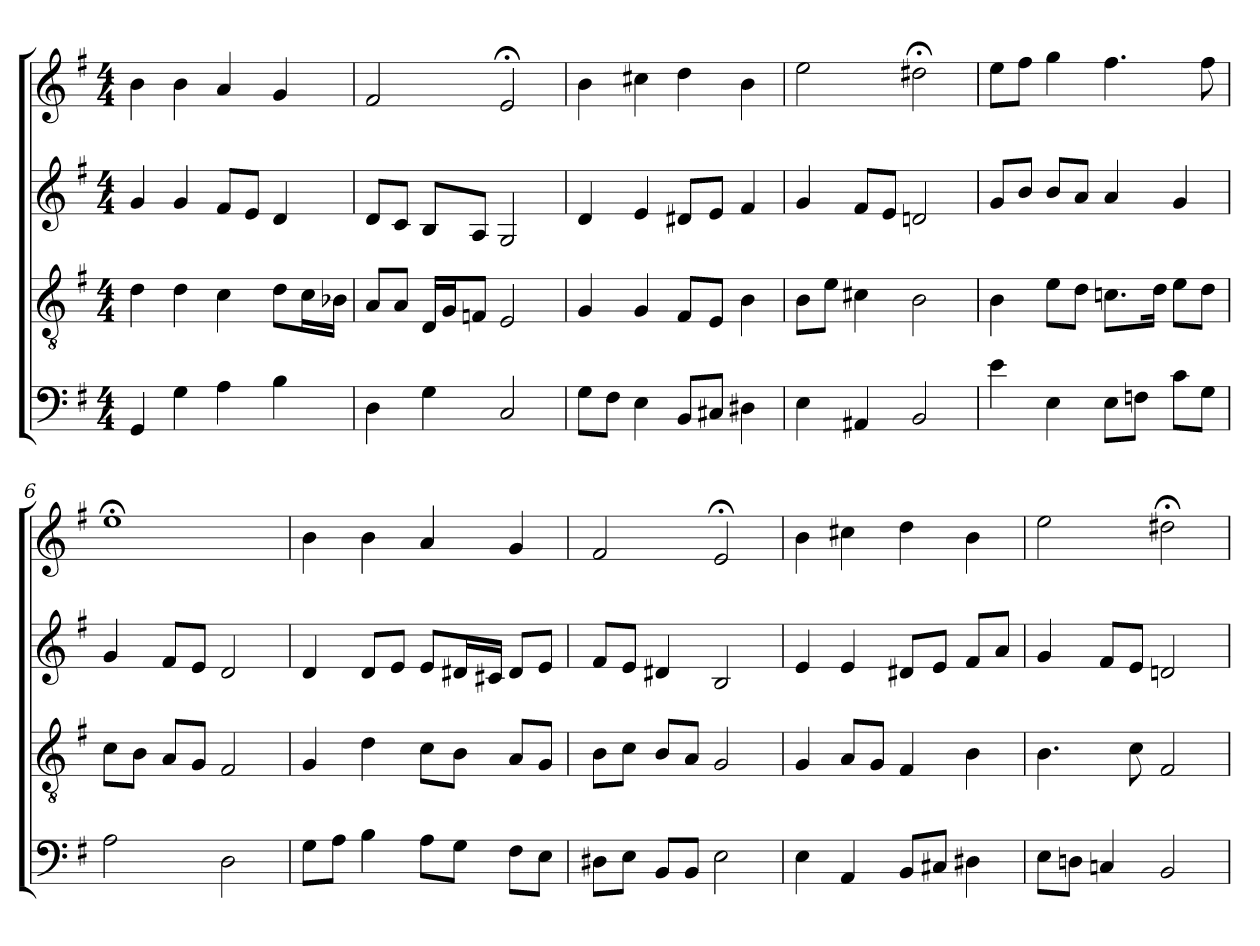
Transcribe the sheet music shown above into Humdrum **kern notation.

**kern	**kern	**kern	**kern
*part4	*part3	*part2	*part1
*staff4	*staff3	*staff2	*staff1
*clefF4	*clefGv2	*clefG2	*clefG2
*k[f#]	*k[f#]	*k[f#]	*k[f#]
*M4/4	*M4/4	*M4/4	*M4/4
=1	=1	=1	=1
4GG/	4d\	4g/	4b\
4G\	4d\	4g/	4b\
4A\	4c\	8f#/L	4a/
.	.	8e/J	.
4B\	8d\L	4d/	4g/
.	16c\L	.	.
.	16B-X\JJ	.	.
=2	=2	=2	=2
4D\	8A/L	8d/L	2f#/
.	8A/J	8c/J	.
4G\	16D/LL	8B/L	.
.	16G/J	.	.
.	8Fn/J	8A/J	.
2C/	2E/	2G/	2e;/
=3	=3	=3	=3
8G\L	4G/	4d/	4b\
8F#\J	.	.	.
4E\	4G/	4e/	4cc#X\
8BB/L	8F#/L	8d#X/L	4dd\
8C#X/J	8E/J	8e/J	.
4D#X\	4B\	4f#/	4b\
=4	=4	=4	=4
4E\	8B\L	4g/	2ee\
.	8e\J	.	.
4AA#X/	4c#X\	8f#/L	.
.	.	8e/J	.
2BB/	2B\	2dn/	2dd#X;\
=5	=5	=5	=5
4e\	4B\	8g/L	8ee\L
.	.	8b/J	8ff#\J
4E\	8e\L	8b/L	4gg\
.	8d\J	8a/J	.
8E\L	8.cn\L	4a/	4.ff#\
8Fn\J	.	.	.
.	16d\Jk	.	.
8c\L	8e\L	4g/	.
8G\J	8d\J	.	8ff#\
!!LO:LB:g=z
=6	=6	=6	=6
2A\	8c\L	4g/	1ee;
.	8B\J	.	.
.	8A/L	8f#/L	.
.	8G/J	8e/J	.
2D\	2F#/	2d/	.
=7	=7	=7	=7
8G\L	4G/	4d/	4b\
8A\J	.	.	.
4B\	4d\	8d/L	4b\
.	.	8e/J	.
8A\L	8c\L	8e/L	4a/
8G\J	8B\J	16d#X/L	.
.	.	16c#X/JJ	.
8F#\L	8A/L	8d#/L	4g/
8E\J	8G/J	8e/J	.
=8	=8	=8	=8
8D#X\L	8B\L	8f#/L	2f#/
8E\J	8c\J	8e/J	.
8BB/L	8B/L	4d#X/	.
8BB/J	8A/J	.	.
2E\	2G/	2B/	2e;/
=9	=9	=9	=9
4E\	4G/	4e/	4b\
4AA/	8A/L	4e/	4cc#X\
.	8G/J	.	.
8BB/L	4F#/	8d#X/L	4dd\
8C#X/J	.	8e/J	.
4D#X\	4B\	8f#/L	4b\
.	.	8a/J	.
=10	=10	=10	=10
8E\L	4.B\	4g/	2ee\
8Dn\J	.	.	.
4Cn/	.	8f#/L	.
.	8c\	8e/J	.
2BB/	2F#/	2dn/	2dd#X;\
=	=	=	=
*-	*-	*-	*-
